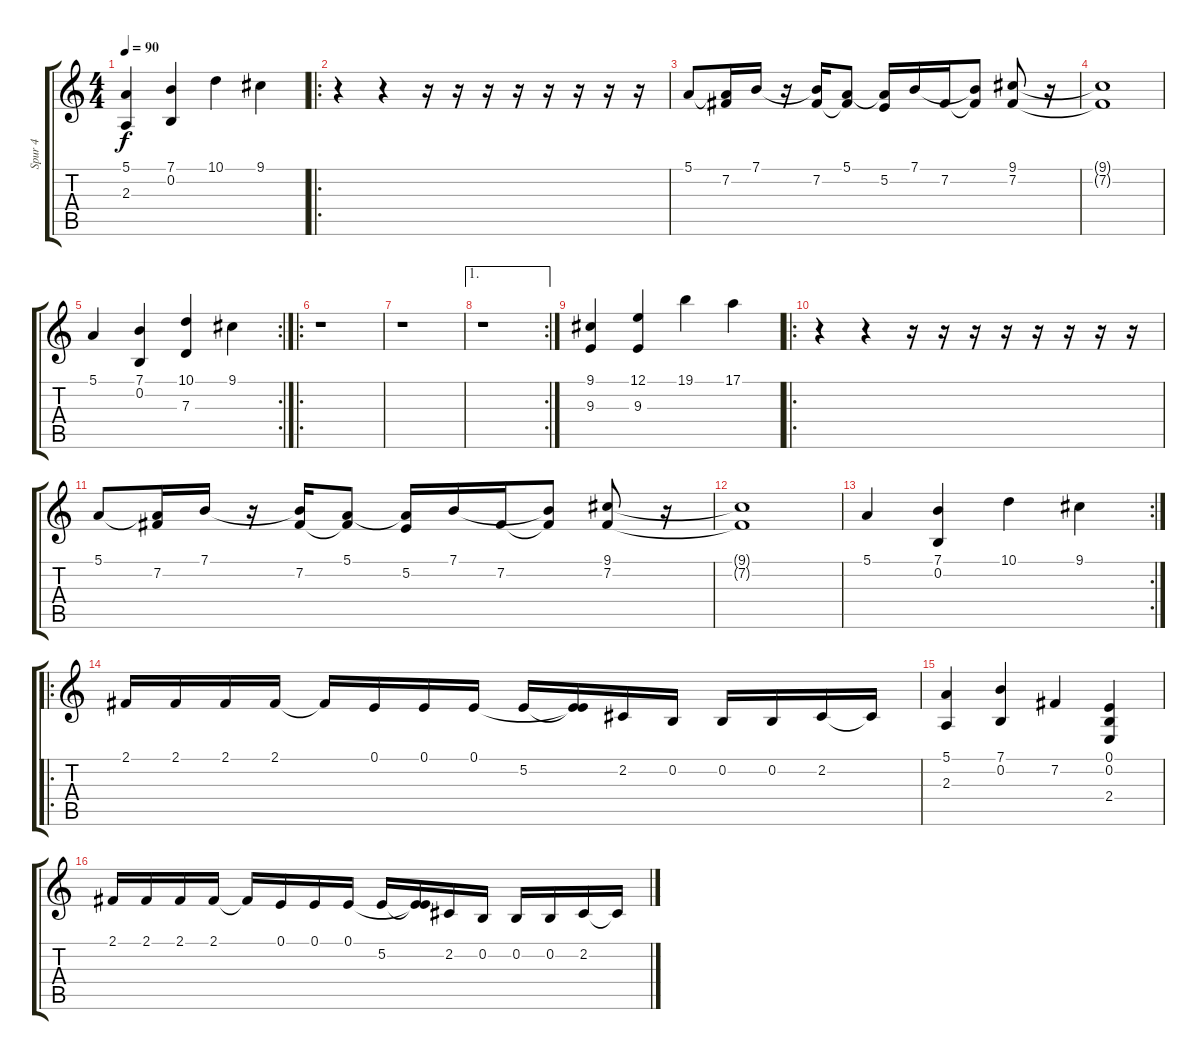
\track ("Spur 4" "Spur 4") {instrument oboe}
\staff {score tabs}
\tuning (E4 B3 G3 D3 A2 E2) {hide}
\ts (4 4)
\tempo 90
\clef g2
\ks c
(5.1 2.3).4{dy f} (7.1 0.2).4 10.1.4 9.1.4 |
\ro
r.4 r.4 r.16 r.16 r.16 r.16 r.16 r.16 r.16 r.16 |
5.1.8 (5.1{t} 7.2).16 7.1.16 r.16 (7.1{t} 7.2).16 (5.1 7.2{t}).8 (5.1{t} 5.2).16 7.1.16 7.2.16 (7.1{t} 7.2{t}).8 (9.1 7.2).8 r.16 |
(9.1{t} 7.2{t}).1 |
\rc 2
5.1.4 (7.1 0.2).4 (10.1 7.3).4 9.1.4 |
\ro
r.1 |
r.1 |
\ae 1
\rc 2
r.1 |
(9.1 9.3).4 (12.1 9.3).4 19.1.4 17.1.4 |
\ro
r.4 r.4 r.16 r.16 r.16 r.16 r.16 r.16 r.16 r.16 |
5.1.8 (5.1{t} 7.2).16 7.1.16 r.16 (7.1{t} 7.2).16 (5.1 7.2{t}).8 (5.1{t} 5.2).16 7.1.16 7.2.16 (7.1{t} 7.2{t}).8 (9.1 7.2).8 r.16 |
(9.1{t} 7.2{t}).1 |
\rc 2
5.1.4 (7.1 0.2).4 10.1.4 9.1.4 |
\ro
2.1.16 2.1.16 2.1.16 2.1.16 2.1{t}.16 0.1.16 0.1.16 0.1.16 5.2.16 (0.1{t} 5.2{t}).16 2.2.16 0.2.16 0.2.16 0.2.16 2.2.16 2.2{t}.16 |
(5.1 2.3).4 (7.1 0.2).4 7.2.4 (0.1 0.2 2.4).4 |
2.1.16 2.1.16 2.1.16 2.1.16 2.1{t}.16 0.1.16 0.1.16 0.1.16 5.2.16 (0.1{t} 5.2{t}).16 2.2.16 0.2.16 0.2.16 0.2.16 2.2.16 2.2{t}.16
